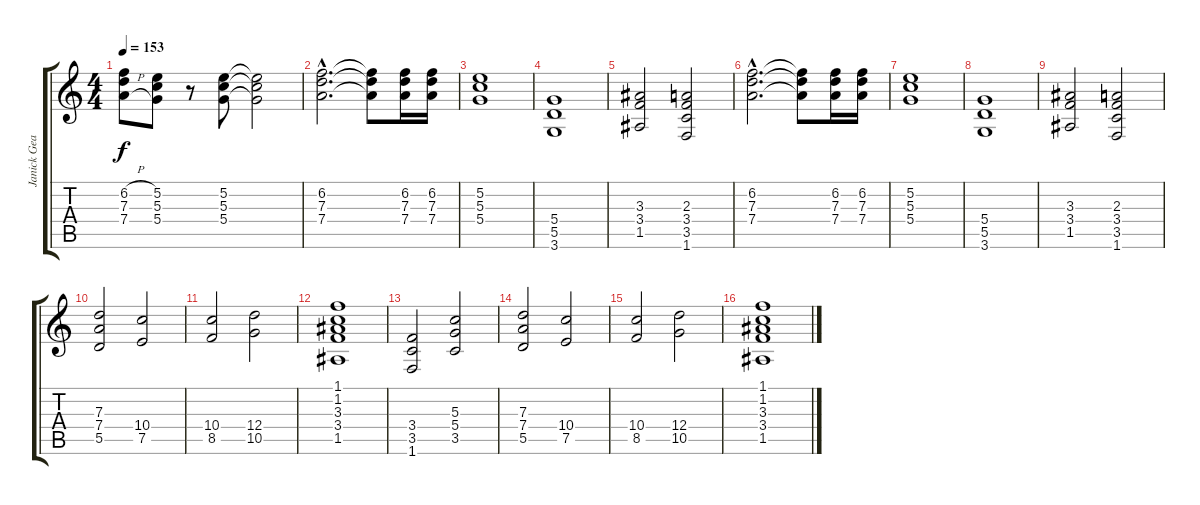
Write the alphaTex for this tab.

\track ("Janick Gears" "Janick Gea") {instrument distortionguitar}
\staff {score tabs}
\tuning (E4 B3 G3 D3 A2 E2) {hide}
\ts (4 4)
\tempo 153
\clef g2
\ks c
(6.2{h} 7.3{h} 7.4{h}).8{dy f} (5.2 5.3 5.4).8 r.8 (5.2 5.3 5.4).8 (5.2{t} 5.3{t} 5.4{t}).2 |
(6.2{hac} 7.3{hac} 7.4{hac}).2{d} (6.2{t} 7.3{t} 7.4{t}).8 (6.2 7.3 7.4).16 (6.2 7.3 7.4).16 |
(5.2 5.3 5.4).1 |
(5.4 5.5 3.6).1 |
(3.3 3.4 1.5).2 (2.3 3.4 3.5 1.6).2 |
(6.2{hac} 7.3{hac} 7.4{hac}).2{d} (6.2{t} 7.3{t} 7.4{t}).8 (6.2 7.3 7.4).16 (6.2 7.3 7.4).16 |
(5.2 5.3 5.4).1 |
(5.4 5.5 3.6).1 |
(3.3 3.4 1.5).2 (2.3 3.4 3.5 1.6).2 |
(7.3 7.4 5.5).2 (10.4 7.5).2 |
(10.4 8.5).2 (12.4 10.5).2 |
(1.1 1.2 3.3 3.4 1.5).1 |
(3.4 3.5 1.6).2 (5.3 5.4 3.5).2 |
(7.3 7.4 5.5).2 (10.4 7.5).2 |
(10.4 8.5).2 (12.4 10.5).2 |
(1.1 1.2 3.3 3.4 1.5).1
